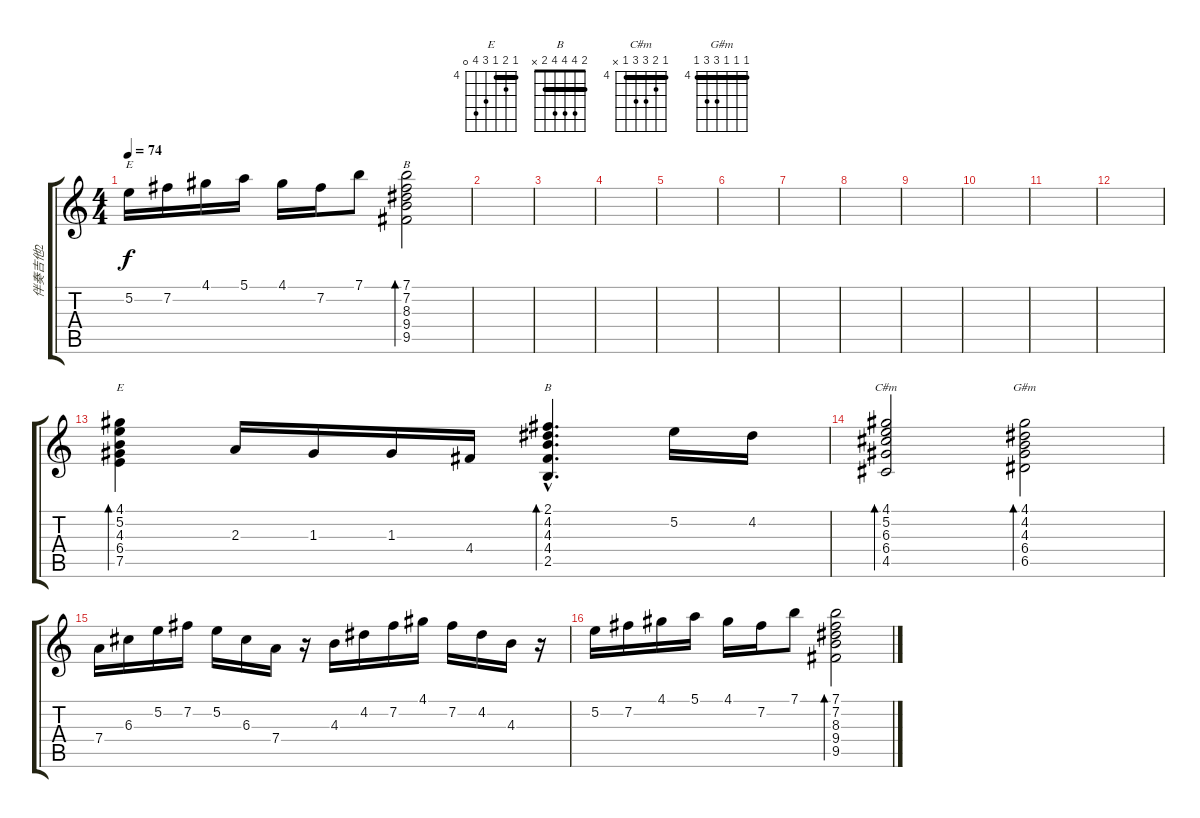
\track ("伴奏吉他2" "伴奏吉他2") {instrument electricguitarjazz}
\staff {score tabs}
\tuning (E4 B3 G3 D3 A2 E2) {hide}
\chord ("E" 0 0 1 2 2 0)
\chord ("B" 7 7 8 9 9 7) {firstfret 7 barre 7}
\chord ("E" 4 5 4 6 7 0) {firstfret 4 barre 4}
\chord ("B" 2 4 4 4 2 x) {barre 2}
\chord ("C#m" 4 5 6 6 4 x) {firstfret 4 barre 4}
\chord ("G#m" 4 4 4 6 6 4) {firstfret 4 barre 4}
\ts (4 4)
\tempo 74
\clef g2
\ks c
5.2.16{ch "E" dy f} 7.2.16 4.1.16 5.1.16 4.1.16 7.2.16 7.1.8 (7.1 7.2 8.3 9.4 9.5).2{bd 60 ch "B"} |
|
|
|
|
|
|
|
|
|
|
|
(4.1 5.2 4.3 6.4 7.5).4{bd 60 ch "E"} 2.3.16 1.3.16 1.3.16 4.4.16 (2.1{hac} 4.2{hac} 4.3{hac} 4.4{hac} 2.5{hac}).4{d bd 120 ch "B"} 5.2.16 4.2.16 |
(4.1 5.2 6.3 6.4 4.5).2{bd 120 ch "C#m"} (4.1 4.2 4.3 6.4 6.5).2{bd 120 ch "G#m"} |
7.4.16 6.3.16 5.2.16 7.2.16 5.2.16 6.3.16 7.4.16 r.16 4.3.16 4.2.16 7.2.16 4.1.16 7.2.16 4.2.16 4.3.16 r.16 |
5.2.16 7.2.16 4.1.16 5.1.16 4.1.16 7.2.16 7.1.8 (7.1 7.2 8.3 9.4 9.5).2{bd 60}
